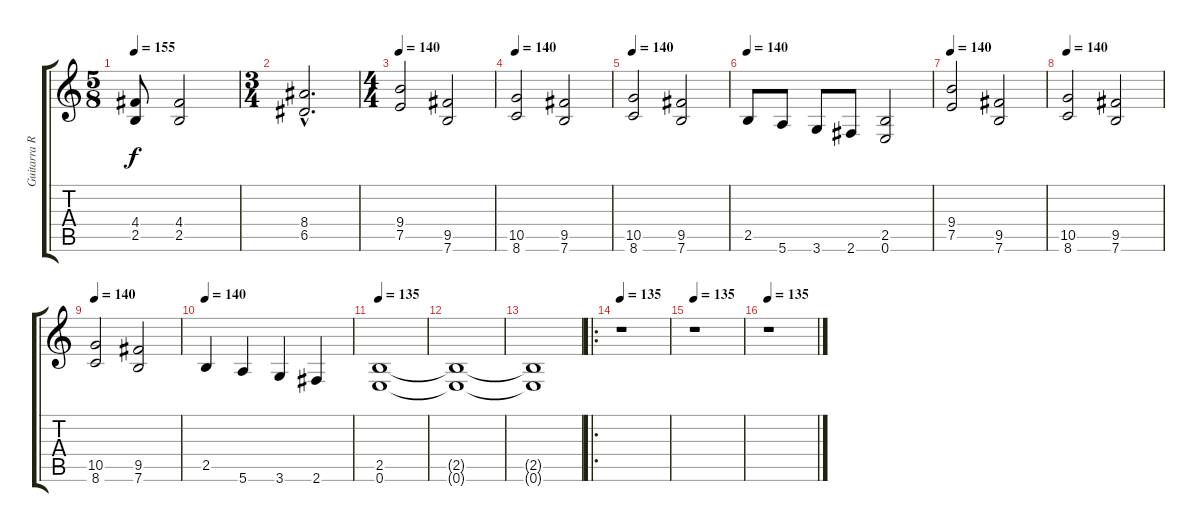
\track ("Guitarra Ritmica" "Guitarra R") {instrument distortionguitar}
\staff {score tabs}
\tuning (E4 B3 G3 D3 A2 E2) {hide}
\ts (5 8)
\tempo 155
\clef g2
\ks c
(4.4{t} 2.5{t}).8{dy f} (4.4 2.5).2 |
\ts (3 4)
(8.4{hac} 6.5{hac}).2{d} |
\ts (4 4)
\tempo 140
(9.4 7.5).2 (9.5 7.6).2 |
\tempo 140
(10.5 8.6).2 (9.5 7.6).2 |
\tempo 140
(10.5 8.6).2 (9.5 7.6).2 |
\tempo 140
2.5.8 5.6.8 3.6.8 2.6.8 (2.5 0.6).2 |
\tempo 140
(9.4 7.5).2 (9.5 7.6).2 |
\tempo 140
(10.5 8.6).2 (9.5 7.6).2 |
\tempo 140
(10.5 8.6).2 (9.5 7.6).2 |
\tempo 140
2.5.4 5.6.4 3.6.4 2.6.4 |
\tempo 140
\tempo 135
(2.5 0.6).1 |
(2.5{t} 0.6{t}).1 |
(2.5{t} 0.6{t}).1 |
\ro
\tempo 135
r.1 |
\tempo 135
r.1 |
\tempo 135
r.1
